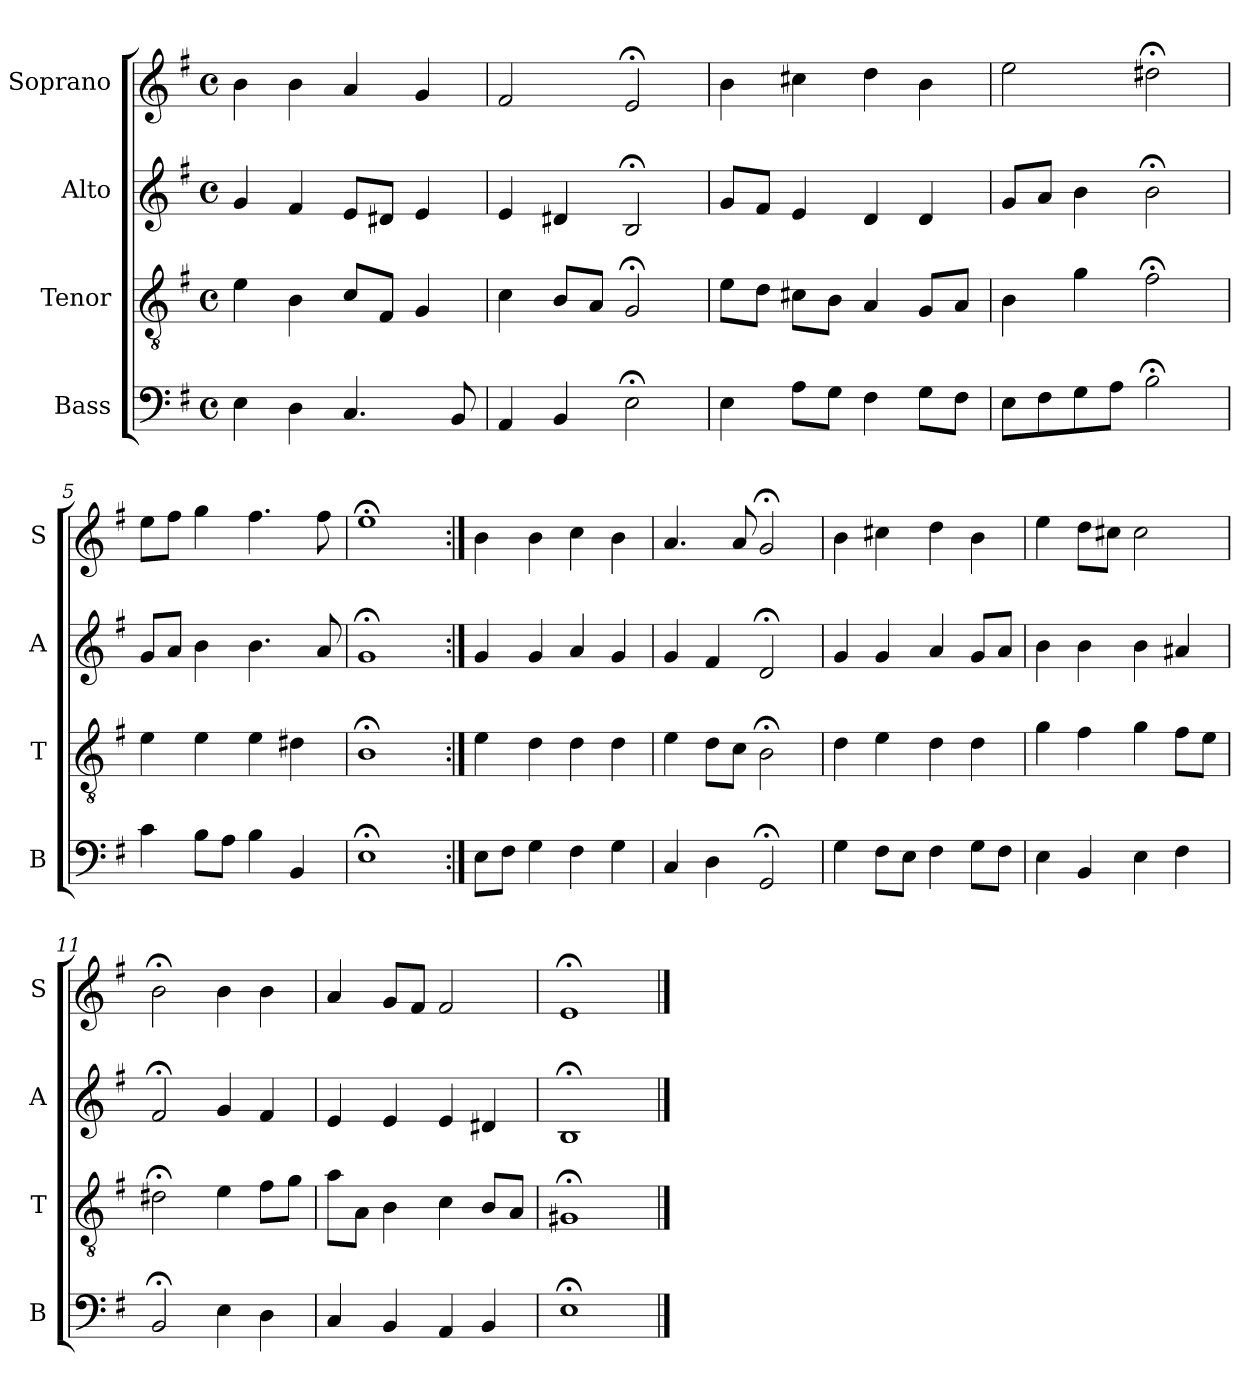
**kern	**kern	**kern	**kern
*part4	*part3	*part2	*part1
*staff4	*staff3	*staff2	*staff1
*I"Bass	*I"Tenor	*I"Alto	*I"Soprano
*I'B	*I'T	*I'A	*I'S
*clefF4	*clefGv2	*clefG2	*clefG2
*k[f#]	*k[f#]	*k[f#]	*k[f#]
*e:	*e:	*e:	*e:
*M4/4	*M4/4	*M4/4	*M4/4
*met(c)	*met(c)	*met(c)	*met(c)
*MM100	*MM100	*MM100	*MM100
=1	=1	=1	=1
4E	4e	4g	4b
4D	4B	4f#	4b
4.C	8cL	8eL	4a
.	8F#J	8d#XJ	.
.	4G	4e	4g
8BB	.	.	.
=2	=2	=2	=2
4AA	4c	4e	2f#
4BB	8BL	4d#X	.
.	8AJ	.	.
2E;<	2G;<	2B;<	2e;<
=3	=3	=3	=3
4E	8eL	8gL	4b
.	8dJ	8f#J	.
8AL	8c#XL	4e	4cc#X
8GJ	8BJ	.	.
4F#	4A	4d	4dd
8GL	8GL	4d	4b
8F#J	8AJ	.	.
=4	=4	=4	=4
8EL	4B	8gL	2ee
8F#	.	8aJ	.
8G	4g	4b	.
8AJ	.	.	.
2B;<	2f#;<	2b;<	2dd#X;<
=5	=5	=5	=5
4c	4e	8gL	8eeL
.	.	8aJ	8ff#J
8BiL	4ei	4bi	4ggi
8AJ	.	.	.
4B	4e	4.b	4.ff#
4BB	4d#X	.	.
.	.	8a	8ff#
=6	=6	=6	=6
1E;<	1B;<	1g;<	1ee;<
=7:|!	=7:|!	=7:|!	=7:|!
8EL	4e	4g	4b
8F#J	.	.	.
4G	4d	4g	4b
4F#	4d	4a	4cc
4G	4d	4g	4b
=8	=8	=8	=8
4C	4e	4g	4.a
4D	8dL	4f#	.
.	8cJ	.	8a
2GG;<	2B;<	2d;<	2g;<
=9	=9	=9	=9
4G	4d	4g	4b
8F#L	4e	4g	4cc#X
8EJ	.	.	.
4F#	4d	4a	4dd
8GL	4d	8gL	4b
8F#J	.	8aJ	.
=10	=10	=10	=10
4E	4g	4b	4ee
4BB	4f#	4b	8ddL
.	.	.	8cc#XJ
4E	4g	4b	2cc#
4F#	8f#L	4a#X	.
.	8eJ	.	.
=11	=11	=11	=11
2BB;<	2d#X;<	2f#;<	2b;<
4E	4e	4g	4b
4D	8f#L	4f#	4b
.	8gJ	.	.
=12	=12	=12	=12
4C	8aL	4e	4a
.	8AJ	.	.
4BBi	4Bi	4ei	8giL
.	.	.	8f#J
4AA	4c	4e	2f#
4BB	8BL	4d#X	.
.	8AJ	.	.
=13	=13	=13	=13
1E;<	1G#X;<	1B;<	1e;<
==	==	==	==
*-	*-	*-	*-
